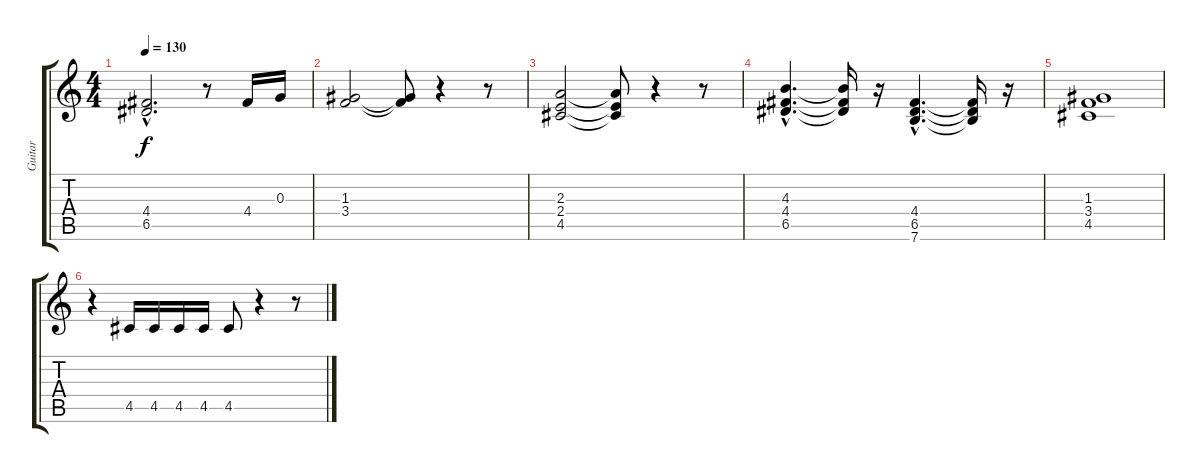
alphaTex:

\track ("Guitar" "Guitar") {instrument overdrivenguitar}
\staff {score tabs}
\tuning (E4 B3 G3 D3 A2 E2) {hide}
\ts (4 4)
\tempo 130
\clef g2
\ks c
(4.4{hac} 6.5{hac}).2{d dy f} r.8 4.4.16 0.3.16 |
(1.3 3.4).2 (1.3{t} 3.4{t}).8 r.4 r.8 |
(2.3 2.4 4.5).2 (2.3{t} 2.4{t} 4.5{t}).8 r.4 r.8 |
(4.3{hac} 4.4{hac} 6.5{hac}).4{d} (4.3{t} 4.4{t} 6.5{t}).16 r.16 (4.4{hac} 6.5{hac} 7.6{hac}).4{d} (4.4{t} 6.5{t} 7.6{t}).16 r.16 |
(1.3 3.4 4.5).1 |
r.4 4.5.16 4.5.16 4.5.16 4.5.16 4.5.8 r.4 r.8
